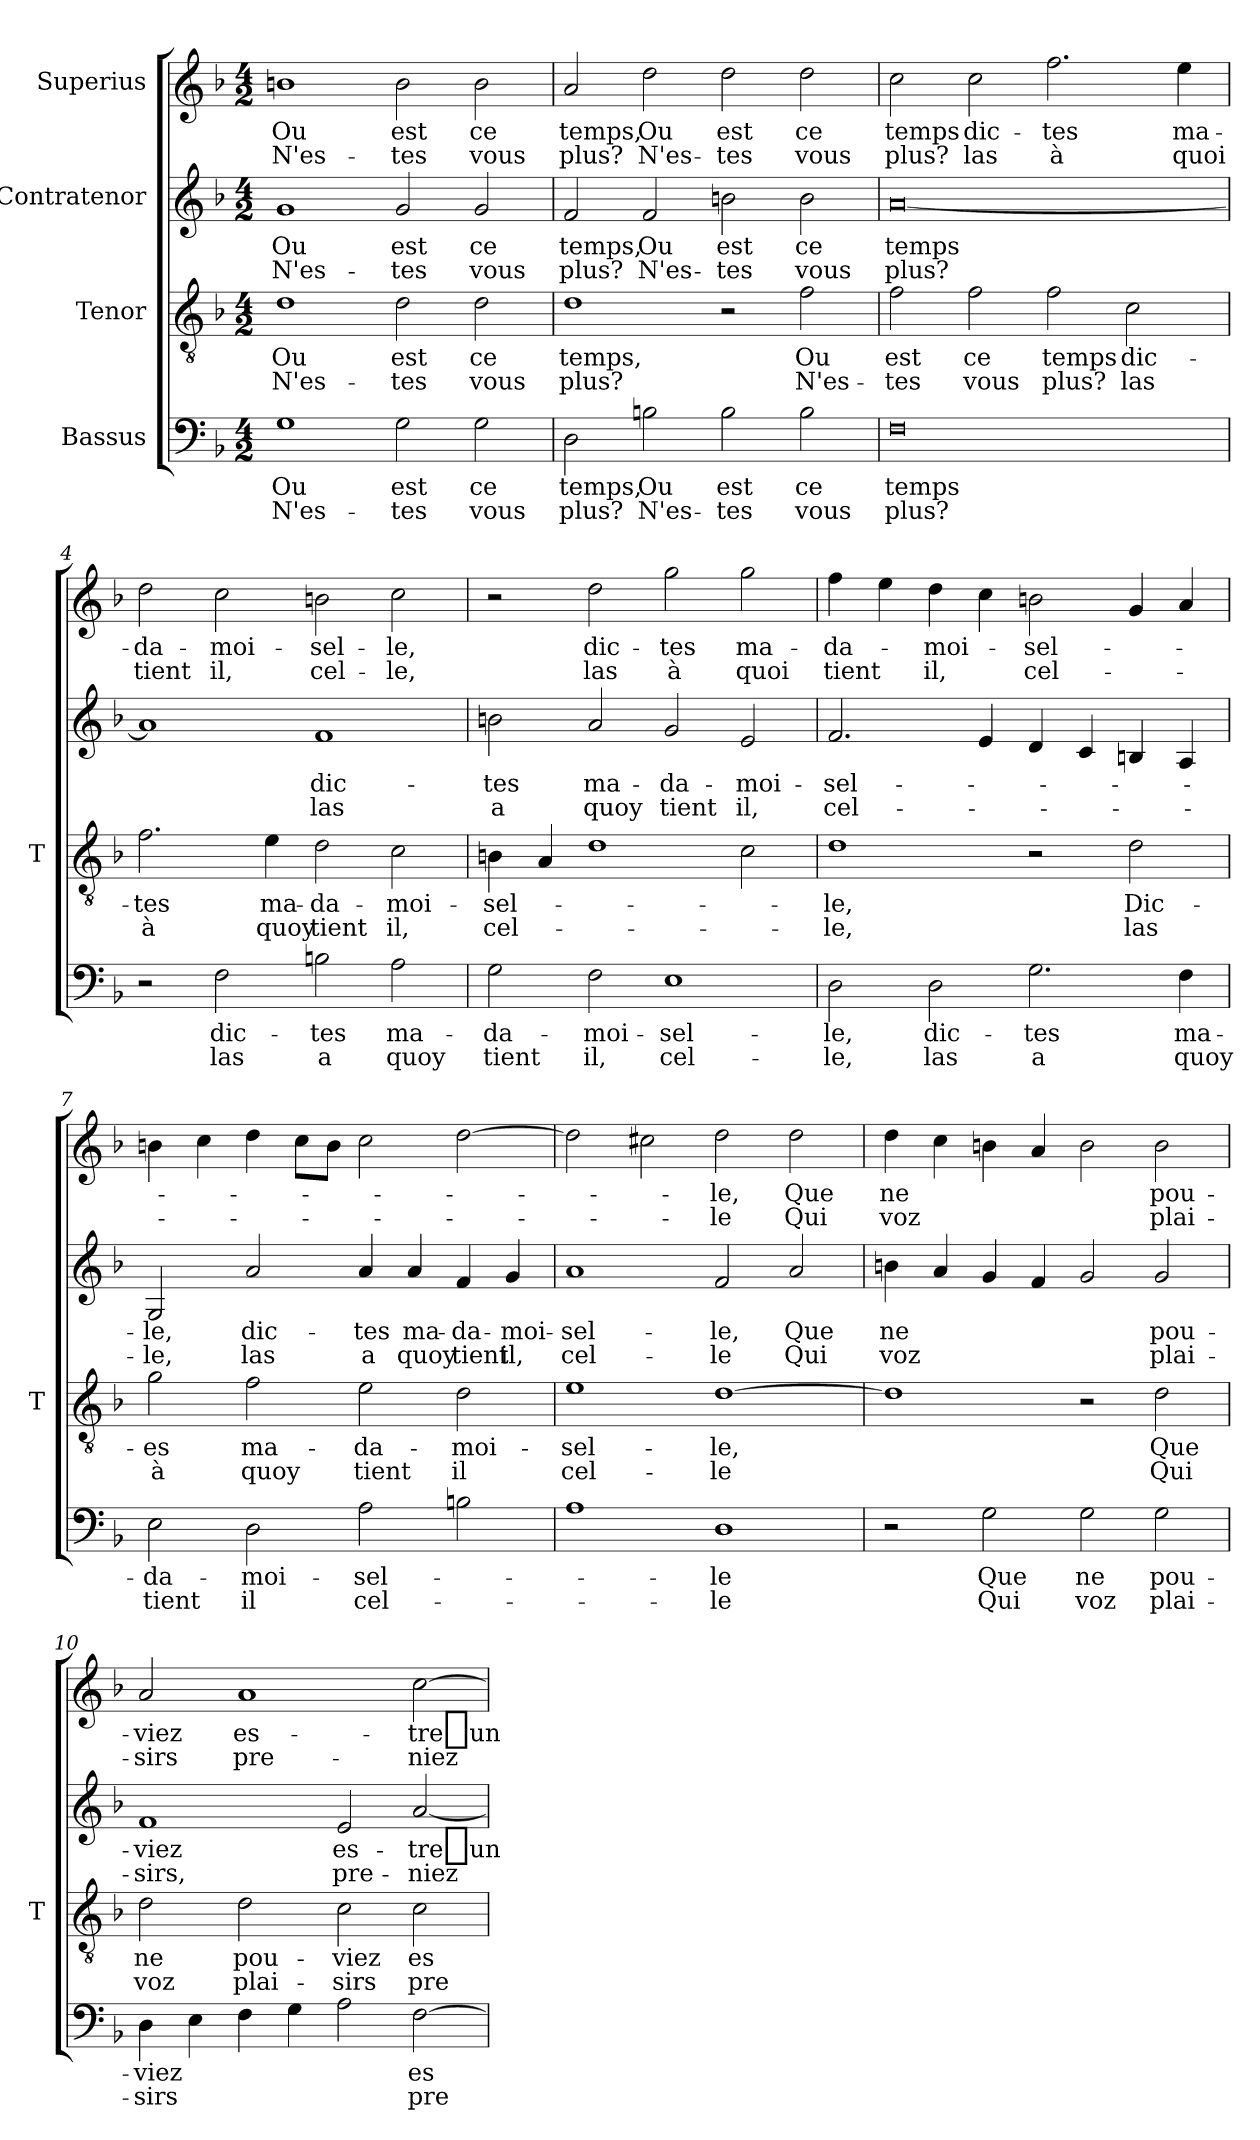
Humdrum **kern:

**kern	**text	**text	**kern	**text	**text	**kern	**text	**text	**kern	**text	**text
*part4	*part4	*part4	*part3	*part3	*part3	*part2	*part2	*part2	*part1	*part1	*part1
*staff4	*staff4	*staff4	*staff3	*staff3	*staff3	*staff2	*staff2	*staff2	*staff1	*staff1	*staff1
*I"Bassus	*	*	*I"Tenor	*	*	*I"Contratenor	*	*	*I"Superius	*	*
*	*	*	*I'T	*	*	*	*	*	*	*	*
*clefF4	*	*	*clefGv2	*	*	*clefG2	*	*	*clefG2	*	*
*k[b-]	*	*	*k[b-]	*	*	*k[b-]	*	*	*k[b-]	*	*
*M4/2	*	*	*M4/2	*	*	*M4/2	*	*	*M4/2	*	*
=1	=1	=1	=1	=1	=1	=1	=1	=1	=1	=1	=1
1G	-Ou	N'es-	1d	-Ou	N'es-	1g	-Ou	N'es-	1b	-Ou	N'es-
2G	-est	-tes	2d	-est	-tes	2g	-est	-tes	2b	-est	-tes
2G	-ce	-vous	2d	-ce	-vous	2g	-ce	-vous	2b	-ce	-vous
=2	=2	=2	=2	=2	=2	=2	=2	=2	=2	=2	=2
2D	-temps,	-plus?	1d	-temps,	-plus?	2f	-temps,	-plus?	2a	-temps,	-plus?
2Bn	-Ou	N'es-	.	.	.	2f	-Ou	N'es-	2dd	-Ou	N'es-
2B	-est	-tes	2r	.	.	2bn	-est	-tes	2dd	-est	-tes
2B	-ce	-vous	2f	-Ou	N'es-	2b	-ce	-vous	2dd	-ce	-vous
=3	=3	=3	=3	=3	=3	=3	=3	=3	=3	=3	=3
0F	-temps	-plus?	2f	-est	-tes	[0a	-temps	-plus?	2cc	-temps	-plus?
.	.	.	2f	-ce	-vous	.	.	.	2cc	dic-	-las
.	.	.	2f	-temps	-plus?	.	.	.	2.ff	-tes	-à
.	.	.	2c	dic-	-las	.	.	.	.	.	.
.	.	.	.	.	.	.	.	.	4ee	ma-	-quoi
=4	=4	=4	=4	=4	=4	=4	=4	=4	=4	=4	=4
2r	.	.	2.f	-tes	-à	1a]	.	.	2dd	da-	-tient
2F	dic-	-las	.	.	.	.	.	.	2cc	moi-	-il,
.	.	.	4e	ma-	-quoy	.	.	.	.	.	.
2Bn	-tes	-a	2d	da-	-tient	1f	dic-	-las	2b	sel-	cel-
2A	ma-	-quoy	2c	moi-	-il,	.	.	.	2cc	-le,	-le,
=5	=5	=5	=5	=5	=5	=5	=5	=5	=5	=5	=5
2G	da-	-tient	4Bn	sel-	cel-	2bn	-tes	-a	2r	.	.
.	.	.	4A	.	.	.	.	.	.	.	.
2F	moi-	-il,	1d	.	.	2a	ma-	-quoy	2dd	dic-	-las
1E	sel-	cel-	.	.	.	2g	da-	-tient	2gg	-tes	-à
.	.	.	2c	.	.	2e	moi-	-il,	2gg	ma-	-quoi
=6	=6	=6	=6	=6	=6	=6	=6	=6	=6	=6	=6
2D	-le,	-le,	1d	-le,	-le,	2.f	sel-	cel-	4ff	da-	-tient
.	.	.	.	.	.	.	.	.	4ee	.	.
2D	dic-	-las	.	.	.	.	.	.	4dd	moi-	-il,
.	.	.	.	.	.	4e	.	.	4cc	.	.
2.G	-tes	-a	2r	.	.	4d	.	.	2b	sel-	cel-
.	.	.	.	.	.	4c	.	.	.	.	.
.	.	.	2d	Dic-	-las	4Bn	.	.	4g	.	.
4F	ma-	-quoy	.	.	.	4A	.	.	4a	.	.
=7	=7	=7	=7	=7	=7	=7	=7	=7	=7	=7	=7
2E	da-	-tient	2g	-es	-à	2G	-le,	-le,	4b	.	.
.	.	.	.	.	.	.	.	.	4cc	.	.
2D	moi-	-il	2f	ma-	-quoy	2a	dic-	-las	4dd	.	.
.	.	.	.	.	.	.	.	.	8ccL	.	.
.	.	.	.	.	.	.	.	.	8bJ	.	.
2A	sel-	cel-	2e	da-	-tient	4a	-tes	-a	2cc	.	.
.	.	.	.	.	.	4a	ma-	-quoy	.	.	.
2Bn	.	.	2d	moi-	-il	4f	da-	-tient	[2dd	.	.
.	.	.	.	.	.	4g	moi-	-il,	.	.	.
=8	=8	=8	=8	=8	=8	=8	=8	=8	=8	=8	=8
1A	.	.	1e	sel-	cel-	1a	sel-	cel-	2dd]	.	.
.	.	.	.	.	.	.	.	.	2cc#X	.	.
1D	-le	-le	[1d	-le,	-le	2f	-le,	-le	2dd	-le,	-le
.	.	.	.	.	.	2a	-Que	-Qui	2dd	-Que	-Qui
=9	=9	=9	=9	=9	=9	=9	=9	=9	=9	=9	=9
2r	.	.	1d]	.	.	4bn	-ne	-voz	4dd	-ne	-voz
.	.	.	.	.	.	4a	.	.	4cc	.	.
2G	-Que	-Qui	.	.	.	4g	.	.	4b	.	.
.	.	.	.	.	.	4f	.	.	4a	.	.
2G	-ne	-voz	2r	.	.	2g	.	.	2b	.	.
2G	pou-	plai-	2d	-Que	-Qui	2g	pou-	plai-	2b	pou-	plai-
=10	=10	=10	=10	=10	=10	=10	=10	=10	=10	=10	=10
4D	-viez	-sirs	2d	-ne	-voz	1f	-viez	-sirs,	2a	-viez	-sirs
4E	.	.	.	.	.	.	.	.	.	.	.
4F	.	.	2d	pou-	plai-	.	.	.	1a	es-	pre-
4G	.	.	.	.	.	.	.	.	.	.	.
2A	.	.	2c	-viez	-sirs	2e	es-	pre-	.	.	.
[2F	es-	pre-	2c	es-	pre-	[2a	-tre_un	-niez	[2cc	-tre_un	-niez
=	=	=	=	=	=	=	=	=	=	=	=
*-	*-	*-	*-	*-	*-	*-	*-	*-	*-	*-	*-
